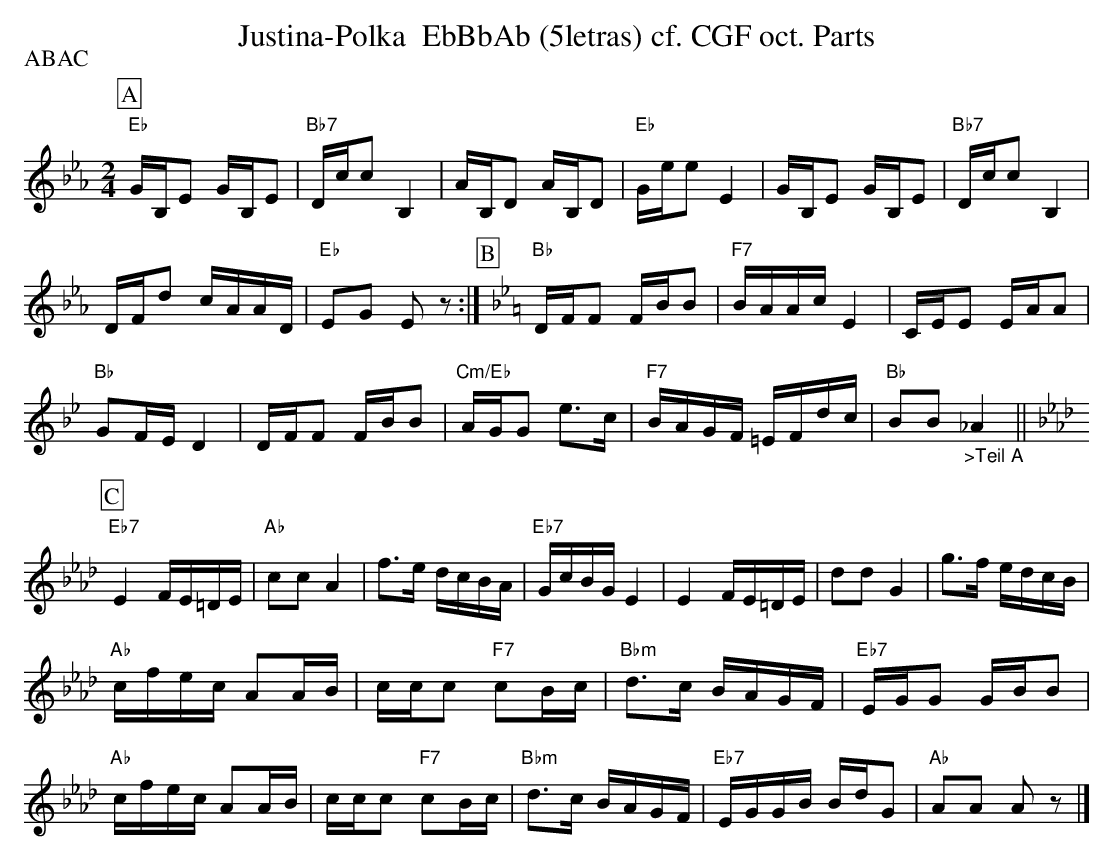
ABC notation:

X:1
T:Justina-Polka  EbBbAb (5letras) cf. CGF oct. Parts
P:ABAC
M:2/4
L:1/16
K:Ebmaj%%MIDI gchordon
[P:A] "Eb"GB,E2 GB,E2 | "Bb7"Dcc2B,4 | AB,D2 AB,D2 | "Eb"Gee2E4 | GB,E2 GB,E2 | "Bb7"Dcc2B,4 |
DFd2 cAAD | "Eb"E2G2 E2z2 :| [P:B] [K:Bbmaj] "Bb"DFF2 FBB2 | "F7"BAAc E4 | CEE2 EAA2 |
"Bb"G2FED4 | DFF2 FBB2 | "Cm/Eb"AGG2 e3c | "F7"BAGF =EFdc | "Bb"B2B2 "_>Teil A"_A4 || [P:C] [K:Abmaj]
"Eb7"E4 FE=DE | "Ab"c2c2A4 | f3e dcBA | "Eb7"GcBGE4 | E4 FE=DE | d2d2G4 | g3f edcB |
"Ab"cfec A2AB | ccc2 "F7"c2Bc | "Bbm"d3c BAGF | "Eb7"EGG2 GBB2 |
"Ab"cfec A2AB | ccc2 "F7"c2Bc | "Bbm"d3c BAGF | "Eb7"EGGB BdG2 | "Ab"A2A2 A2z2 |]
